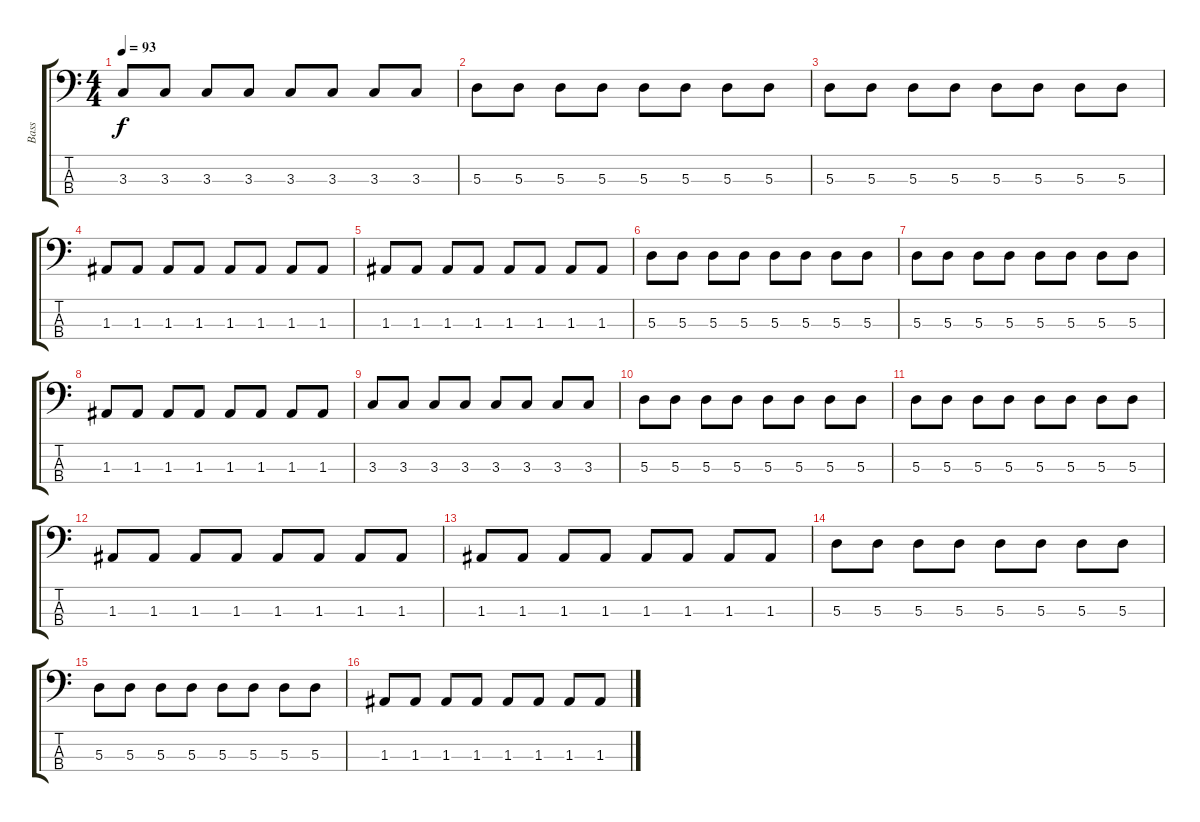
\track ("Bass" "Bass") {instrument electricbassfinger}
\staff {score tabs}
\tuning (G2 D2 A1 E1) {hide}
\ts (4 4)
\tempo 93
\clef f4
\ks c
3.3.8{dy f} 3.3.8 3.3.8 3.3.8 3.3.8 3.3.8 3.3.8 3.3.8 |
5.3.8 5.3.8 5.3.8 5.3.8 5.3.8 5.3.8 5.3.8 5.3.8 |
5.3.8 5.3.8 5.3.8 5.3.8 5.3.8 5.3.8 5.3.8 5.3.8 |
1.3.8 1.3.8 1.3.8 1.3.8 1.3.8 1.3.8 1.3.8 1.3.8 |
1.3.8 1.3.8 1.3.8 1.3.8 1.3.8 1.3.8 1.3.8 1.3.8 |
5.3.8 5.3.8 5.3.8 5.3.8 5.3.8 5.3.8 5.3.8 5.3.8 |
5.3.8 5.3.8 5.3.8 5.3.8 5.3.8 5.3.8 5.3.8 5.3.8 |
1.3.8 1.3.8 1.3.8 1.3.8 1.3.8 1.3.8 1.3.8 1.3.8 |
3.3.8 3.3.8 3.3.8 3.3.8 3.3.8 3.3.8 3.3.8 3.3.8 |
5.3.8 5.3.8 5.3.8 5.3.8 5.3.8 5.3.8 5.3.8 5.3.8 |
5.3.8 5.3.8 5.3.8 5.3.8 5.3.8 5.3.8 5.3.8 5.3.8 |
1.3.8 1.3.8 1.3.8 1.3.8 1.3.8 1.3.8 1.3.8 1.3.8 |
1.3.8 1.3.8 1.3.8 1.3.8 1.3.8 1.3.8 1.3.8 1.3.8 |
5.3.8 5.3.8 5.3.8 5.3.8 5.3.8 5.3.8 5.3.8 5.3.8 |
5.3.8 5.3.8 5.3.8 5.3.8 5.3.8 5.3.8 5.3.8 5.3.8 |
1.3.8 1.3.8 1.3.8 1.3.8 1.3.8 1.3.8 1.3.8 1.3.8
